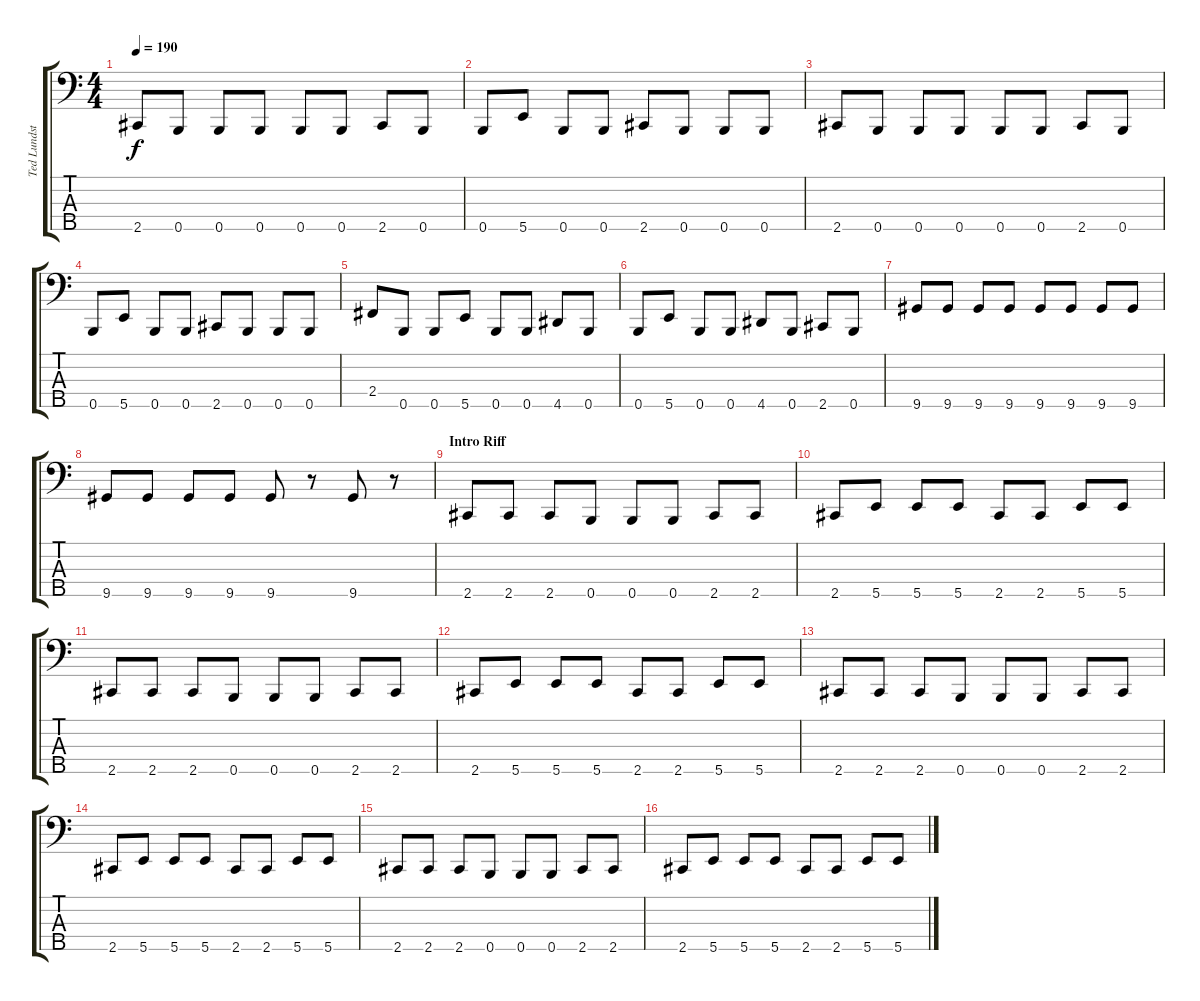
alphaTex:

\track ("Ted Lundström" "Ted Lundst") {instrument electricbassfinger}
\staff {score tabs}
\tuning (G2 D2 A1 E1 B0) {hide}
\ts (4 4)
\section ("" "")
\tempo 190
\clef f4
\ks c
2.5.8{dy f} 0.5.8 0.5.8 0.5.8 0.5.8 0.5.8 2.5.8 0.5.8 |
0.5.8 5.5.8 0.5.8 0.5.8 2.5.8 0.5.8 0.5.8 0.5.8 |
2.5.8 0.5.8 0.5.8 0.5.8 0.5.8 0.5.8 2.5.8 0.5.8 |
0.5.8 5.5.8 0.5.8 0.5.8 2.5.8 0.5.8 0.5.8 0.5.8 |
2.4.8 0.5.8 0.5.8 5.5.8 0.5.8 0.5.8 4.5.8 0.5.8 |
0.5.8 5.5.8 0.5.8 0.5.8 4.5.8 0.5.8 2.5.8 0.5.8 |
9.5.8 9.5.8 9.5.8 9.5.8 9.5.8 9.5.8 9.5.8 9.5.8 |
9.5.8 9.5.8 9.5.8 9.5.8 9.5.8 r.8 9.5.8 r.8 |
\section ("" "Intro Riff")
2.5.8 2.5.8 2.5.8 0.5.8 0.5.8 0.5.8 2.5.8 2.5.8 |
2.5.8 5.5.8 5.5.8 5.5.8 2.5.8 2.5.8 5.5.8 5.5.8 |
2.5.8 2.5.8 2.5.8 0.5.8 0.5.8 0.5.8 2.5.8 2.5.8 |
2.5.8 5.5.8 5.5.8 5.5.8 2.5.8 2.5.8 5.5.8 5.5.8 |
2.5.8 2.5.8 2.5.8 0.5.8 0.5.8 0.5.8 2.5.8 2.5.8 |
2.5.8 5.5.8 5.5.8 5.5.8 2.5.8 2.5.8 5.5.8 5.5.8 |
2.5.8 2.5.8 2.5.8 0.5.8 0.5.8 0.5.8 2.5.8 2.5.8 |
2.5.8 5.5.8 5.5.8 5.5.8 2.5.8 2.5.8 5.5.8 5.5.8
